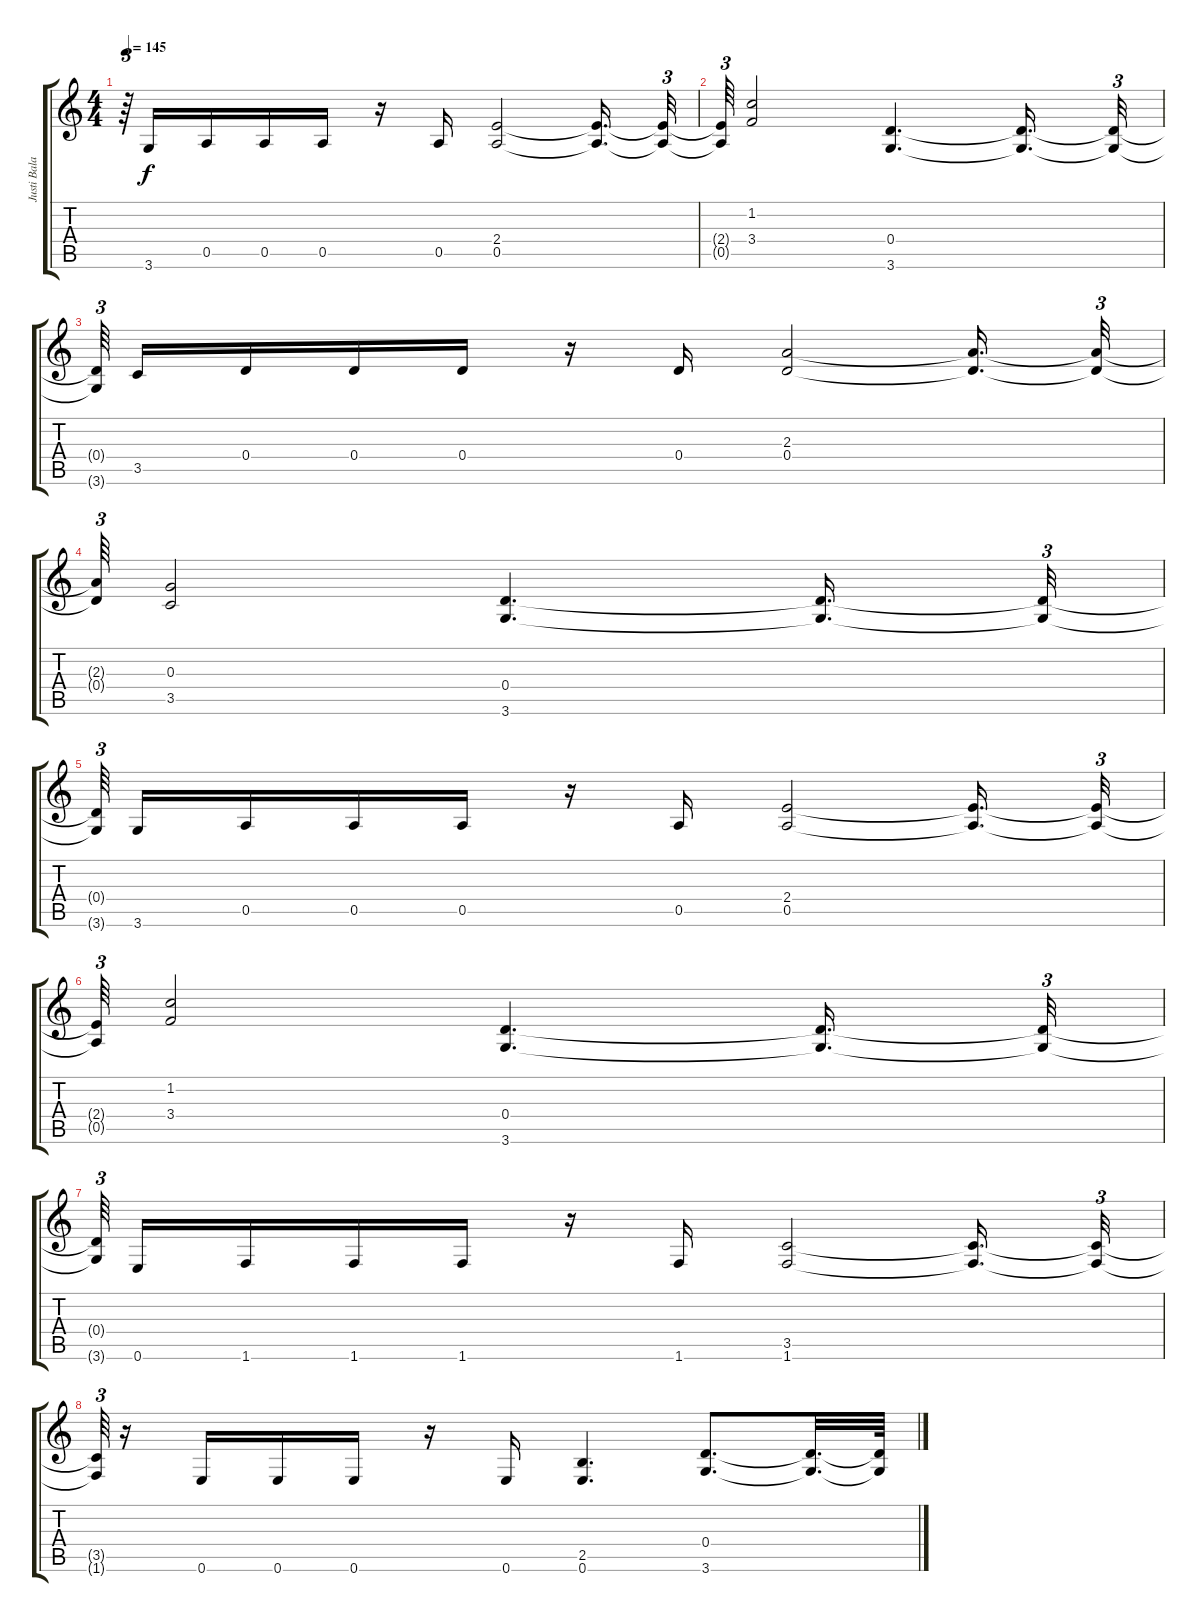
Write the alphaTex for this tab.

\track ("Justi Bala" "Justi Bala") {instrument distortionguitar}
\staff {score tabs}
\tuning (E4 B3 G3 D3 A2 E2) {hide}
\ts (4 4)
\tempo 145
\clef g2
\ks c
r.64{tu (3 2) dy f} 3.6.16 0.5.16 0.5.16 0.5.16 r.16 0.5.16 (2.4 0.5).2 (2.4{t} 0.5{t}).16{d} (2.4{t} 0.5{t}).32{tu (3 2)} |
(2.4{t} 0.5{t}).64{tu (3 2)} (1.2 3.4).2 (0.4 3.6).4{d} (0.4{t} 3.6{t}).16{d} (0.4{t} 3.6{t}).32{tu (3 2)} |
(0.4{t} 3.6{t}).64{tu (3 2) beam splitsecondary} 3.5.16 0.4.16 0.4.16 0.4.16 r.16 0.4.16 (2.3 0.4).2 (2.3{t} 0.4{t}).16{d} (2.3{t} 0.4{t}).32{tu (3 2)} |
(2.3{t} 0.4{t}).64{tu (3 2)} (0.3 3.5).2 (0.4 3.6).4{d} (0.4{t} 3.6{t}).16{d} (0.4{t} 3.6{t}).32{tu (3 2)} |
(0.4{t} 3.6{t}).64{tu (3 2) beam splitsecondary} 3.6.16 0.5.16 0.5.16 0.5.16 r.16 0.5.16 (2.4 0.5).2 (2.4{t} 0.5{t}).16{d} (2.4{t} 0.5{t}).32{tu (3 2)} |
(2.4{t} 0.5{t}).64{tu (3 2)} (1.2 3.4).2 (0.4 3.6).4{d} (0.4{t} 3.6{t}).16{d} (0.4{t} 3.6{t}).32{tu (3 2)} |
(0.4{t} 3.6{t}).64{tu (3 2) beam splitsecondary} 0.6.16 1.6.16 1.6.16 1.6.16 r.16 1.6.16 (3.5 1.6).2 (3.5{t} 1.6{t}).16{d} (3.5{t} 1.6{t}).32{tu (3 2)} |
(3.5{t} 1.6{t}).64{tu (3 2)} r.16 0.6.16 0.6.16 0.6.16 r.16 0.6.16 (2.5 0.6).4{d} (0.4 3.6).8{d} (0.4{t} 3.6{t}).32{d} (0.4{t} 3.6{t}).64
